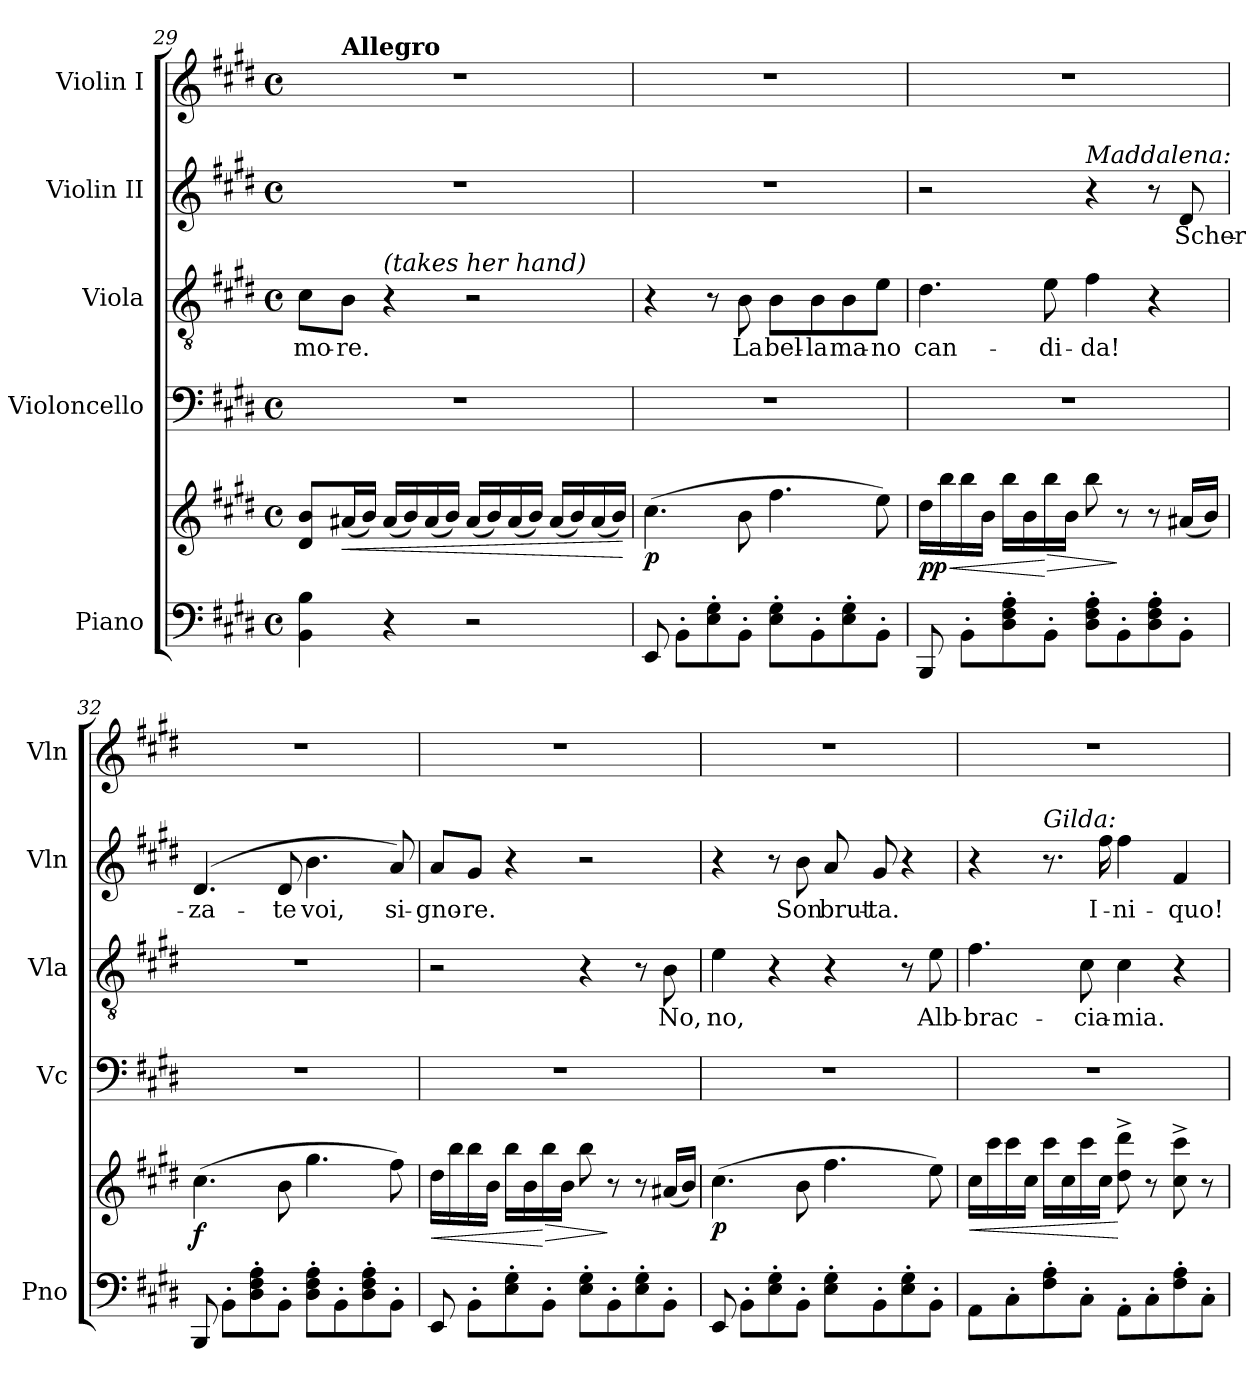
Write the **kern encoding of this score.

**kern	**kern	**dynam	**kern	**kern	**text	**kern	**text	**kern
*part5	*part5	*part5	*part4	*part3	*part3	*part2	*part2	*part1
*staff6	*staff5	*staff5/6	*staff4	*staff3	*staff3	*staff2	*staff2	*staff1
*I"Piano	*	*	*I"Violoncello	*I"Viola	*	*I"Violin II	*	*I"Violin I
*I'Pno	*	*	*I'Vc	*I'Vla	*	*I'Vln	*	*I'Vln
*clefF4	*clefG2	*	*clefF4	*clefGv2	*	*clefG2	*	*clefG2
*k[f#c#g#d#]	*k[f#c#g#d#]	*	*k[f#c#g#d#]	*k[f#c#g#d#]	*	*k[f#c#g#d#]	*	*k[f#c#g#d#]
*M4/4	*M4/4	*	*M4/4	*M4/4	*	*M4/4	*	*M4/4
*met(c)	*met(c)	*	*met(c)	*met(c)	*	*met(c)	*	*met(c)
=29	=29	=29	=29	=29	=29	=29	=29	=29
!	!	!	!	!	!LO:LY:b	!	!	!
*	*	*	*	*	*	*	*	*^
4BB\ 4B\	8d#/ 8b/L	.	1r	8c#\L	-mo-	1r	.	1r	8ryy
!	!	!	!	!	!	!	!	!	!LO:TX:a:B:t=Allegro
!	!	!LO:HP:b	!	!	!LO:LY:b	!	!	!	!
.	(<16a#X/L	<	.	8B\J	-re.	.	.	.	2..ryy
.	16b/JJ)	.	.	.	.	.	.	.	.
!	!	!	!	!LO:TX:a:i:t=(takes her hand)	!	!	!	!	!
4r	(<16a#/LL	.	.	4r	.	.	.	.	.
.	16b/)	.	.	.	.	.	.	.	.
.	(<16a#/	.	.	.	.	.	.	.	.
.	16b/JJ)	.	.	.	.	.	.	.	.
2r	(<16a#/LL	.	.	2r	.	.	.	.	.
.	16b/)	.	.	.	.	.	.	.	.
.	(<16a#/	.	.	.	.	.	.	.	.
.	16b/JJ)	.	.	.	.	.	.	.	.
.	(<16a#/LL	.	.	.	.	.	.	.	.
.	16b/)	.	.	.	.	.	.	.	.
.	(<16a#/	.	.	.	.	.	.	.	.
.	16b/JJ)	.	.	.	.	.	.	.	.
.	.	[	.	.	.	.	.	.	.
=30	=30	=30	=30	=30	=30	=30	=30	=30	=30
!	!	!LO:DY:b	!	!	!	!	!	!	!
*	*	*	*	*	*	*	*	*v	*v
8EE/	(>4.cc#\	p	1r	4r	.	1r	.	1r
8BB'\L	.	.	.	.	.	.	.	.
8E\' 8G#\'	.	.	.	8r	.	.	.	.
!	!	!	!	!	!LO:LY:b	!	!	!
8BB'\J	8b\	.	.	8B\	La	.	.	.
!	!	!	!	!	!LO:LY:b	!	!	!
8E\' 8G#\'L	4.ff#\	.	.	8B\L	bel-	.	.	.
!	!	!	!	!	!LO:LY:b	!	!	!
8BB'\	.	.	.	8B\	-la	.	.	.
!	!	!	!	!	!LO:LY:b	!	!	!
8E\' 8G#\'	.	.	.	8B\	ma-	.	.	.
!	!	!	!	!	!LO:LY:b	!	!	!
8BB'\J	8ee\)	.	.	8e\J	-no	.	.	.
=31	=31	=31	=31	=31	=31	=31	=31	=31
!	!	!LO:HP:b	!	!	!LO:LY:b	!	!	!
!	!	!LO:DY:n=1:b	!	!	!	!	!	!
8BBB/	16dd#\LL	< pp	1r	4.d#\	can-	2r	.	1r
.	16bb\	.	.	.	.	.	.	.
8BB'\L	16bb\	.	.	.	.	.	.	.
.	16b\JJ	.	.	.	.	.	.	.
8D#\' 8F#\' 8A\'	16bb\LL	.	.	.	.	.	.	.
.	16b\	.	.	.	.	.	.	.
!	!	!LO:HP:n=1:b	!	!	!LO:LY:b	!	!	!
8BB'\J	16bb\	[ >	.	8e\	-di-	.	.	.
.	16b\JJ	.	.	.	.	.	.	.
!	!	!	!	!	!	!LO:TX:a:i:t=Maddalena&colon;	!	!
!	!	!	!	!	!LO:LY:b	!	!	!
8D#\' 8F#\' 8A\'L	8bb\	.	.	4f#\	-da!	4r	.	.
8BB'\	8r	]	.	.	.	.	.	.
8D#\' 8F#\' 8A\'	8r	.	.	4r	.	8r	.	.
!	!	!	!	!	!	!	!LO:LY:b	!
8BB'\J	(<16a#X/LL	.	.	.	.	8d#/	Scher-	.
.	16b/JJ)	.	.	.	.	.	.	.
!!LO:LB:g=z
=32	=32	=32	=32	=32	=32	=32	=32	=32
!	!	!LO:DY:b	!	!	!	!	!LO:LY:b	!
8BBB/	(>4.cc#\	f	1r	1r	.	(>4.d#/	-za-	1r
8BB'\L	.	.	.	.	.	.	.	.
8D#\' 8F#\' 8A\'	.	.	.	.	.	.	.	.
!	!	!	!	!	!	!	!LO:LY:b	!
8BB'\J	8b\	.	.	.	.	8d#/	-te	.
!	!	!	!	!	!	!	!LO:LY:b	!
8D#\' 8F#\' 8A\'L	4.gg#\	.	.	.	.	4.b\	voi,	.
8BB'\	.	.	.	.	.	.	.	.
8D#\' 8F#\' 8A\'	.	.	.	.	.	.	.	.
!	!	!	!	!	!	!	!LO:LY:b	!
8BB'\J	8ff#\)	.	.	.	.	8a/)	si-	.
=33	=33	=33	=33	=33	=33	=33	=33	=33
!	!	!LO:HP:b	!	!	!	!	!LO:LY:b	!
8EE/	16dd#\LL	<	1r	2r	.	8a/L	-gno-	1r
.	16bb\	.	.	.	.	.	.	.
!	!	!	!	!	!	!	!LO:LY:b	!
8BB'\L	16bb\	.	.	.	.	8g#/J	-re.	.
.	16b\JJ	.	.	.	.	.	.	.
8E\' 8G#\'	16bb\LL	.	.	.	.	4r	.	.
.	16b\	.	.	.	.	.	.	.
!	!	!LO:HP:n=1:b	!	!	!	!	!	!
8BB'\J	16bb\	[ >	.	.	.	.	.	.
.	16b\JJ	.	.	.	.	.	.	.
8E\' 8G#\'L	8bb\	.	.	4r	.	2r	.	.
8BB'\	8r	]	.	.	.	.	.	.
8E\' 8G#\'	8r	.	.	8r	.	.	.	.
!	!	!	!	!	!LO:LY:b	!	!	!
8BB'\J	(<16a#X/LL	.	.	8B\	No,	.	.	.
.	16b/JJ)	.	.	.	.	.	.	.
!!LO:PB:g=z
=34	=34	=34	=34	=34	=34	=34	=34	=34
!	!	!LO:DY:b	!	!	!LO:LY:b	!	!	!
8EE/	(>4.cc#\	p	1r	4e\	no,	4r	.	1r
8BB'\L	.	.	.	.	.	.	.	.
8E\' 8G#\'	.	.	.	4r	.	8r	.	.
!	!	!	!	!	!	!	!LO:LY:b	!
8BB'\J	8b\	.	.	.	.	8b\	Son	.
!	!	!	!	!	!	!	!LO:LY:b	!
8E\' 8G#\'L	4.ff#\	.	.	4r	.	8a/	brut-	.
!	!	!	!	!	!	!	!LO:LY:b	!
8BB'\	.	.	.	.	.	8g#/	-ta.	.
8E\' 8G#\'	.	.	.	8r	.	4r	.	.
!	!	!	!	!	!LO:LY:b	!	!	!
8BB'\J	8ee\)	.	.	8e\	Alb-	.	.	.
=35	=35	=35	=35	=35	=35	=35	=35	=35
!	!	!LO:HP:b	!	!	!LO:LY:b	!	!	!
8AA\L	16cc#\LL	<	1r	4.f#\	-brac-	4r	.	1r
.	16ccc#\	.	.	.	.	.	.	.
8C#'\	16ccc#\	.	.	.	.	.	.	.
.	16cc#\JJ	.	.	.	.	.	.	.
!	!	!	!	!	!	!LO:TX:a:i:t=Gilda&colon;	!	!
8F#\' 8A\'	16ccc#\LL	.	.	.	.	8.r	.	.
.	16cc#\	.	.	.	.	.	.	.
!	!	!	!	!	!LO:LY:b	!	!	!
8C#'\J	16ccc#\	.	.	8c#\	-cia-	.	.	.
!	!	!	!	!	!	!	!LO:LY:b	!
.	16cc#\JJ	.	.	.	.	16ff#\	I-	.
!	!	!	!	!	!LO:LY:b	!	!LO:LY:b	!
8AA'\L	8dd#\^ 8ddd#\^	[	.	4c#\	-mia.	4ff#\	-ni-	.
8C#'\	8r	.	.	.	.	.	.	.
!	!	!	!	!	!	!	!LO:LY:b	!
8F#\' 8A\'	8cc#\^ 8ccc#\^	.	.	4r	.	4f#/	-quo!	.
8C#'\J	8r	.	.	.	.	.	.	.
=	=	=	=	=	=	=	=	=
*-	*-	*-	*-	*-	*-	*-	*-	*-
